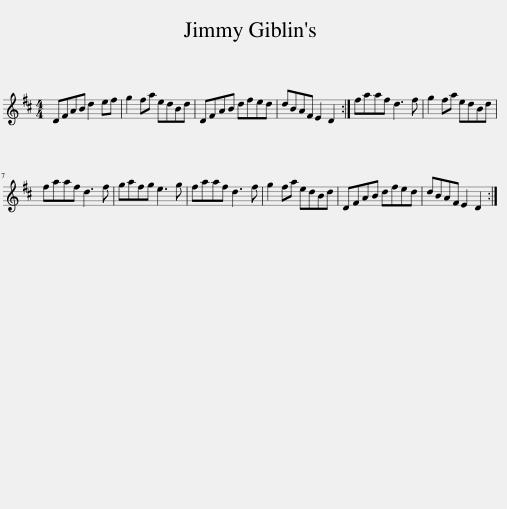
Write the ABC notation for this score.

X:1
L:1/8
M:4/4
I:linebreak $
K:D
V:1 treble
V:1
 DFAB d2 ef | g2 fa edBd | DFAB dfed | dBAF E2 D2 :| faaf d3 f | %5
 g2 fa edBd |$ faaf d3 f | gafg e3 g | faaf d3 f | g2 fa edBd | %10
 DFAB dfed | dBAF E2 D2 :| %12
